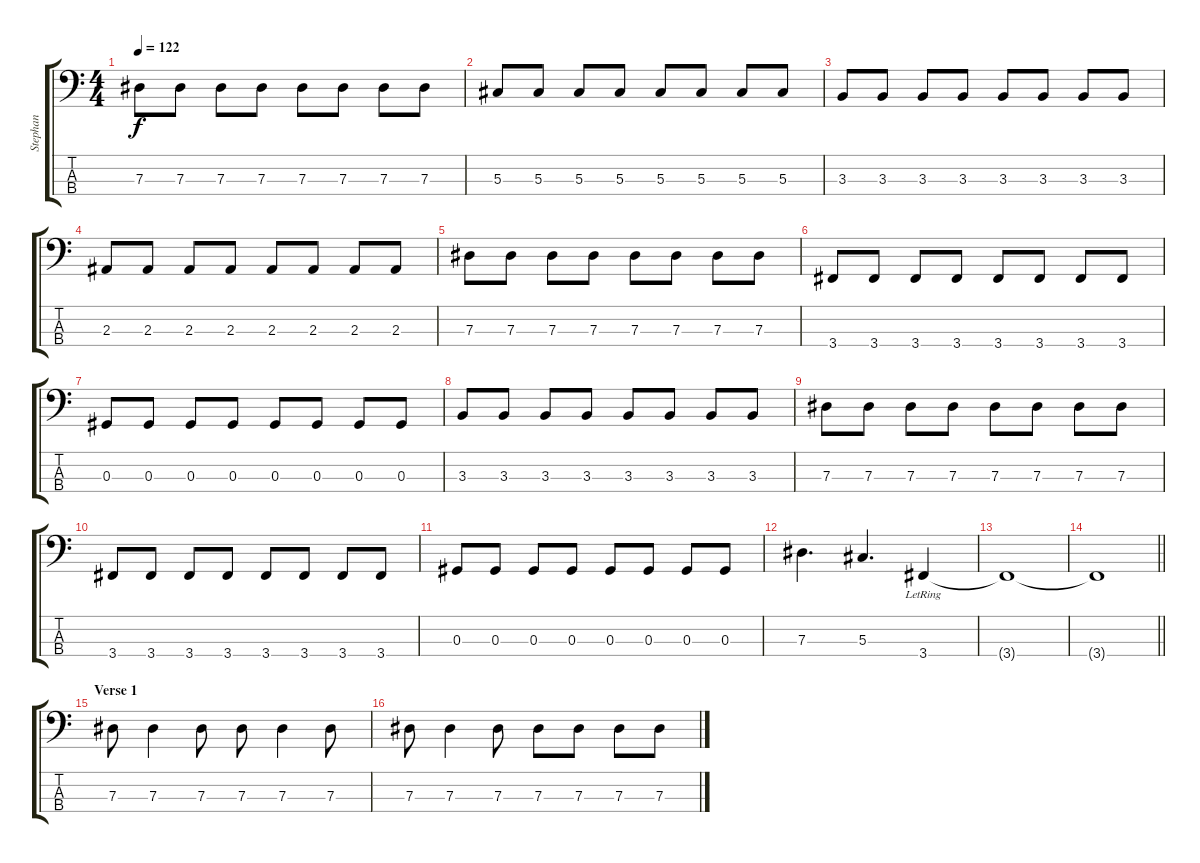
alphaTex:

\track ("Stephan" "Stephan") {instrument electricbasspick}
\staff {score tabs}
\tuning (Gb2 Db2 Ab1 Eb1) {hide}
\ts (4 4)
\tempo 122
\clef f4
\ks c
7.3.8{dy f} 7.3.8 7.3.8 7.3.8 7.3.8 7.3.8 7.3.8 7.3.8 |
5.3.8 5.3.8 5.3.8 5.3.8 5.3.8 5.3.8 5.3.8 5.3.8 |
3.3.8 3.3.8 3.3.8 3.3.8 3.3.8 3.3.8 3.3.8 3.3.8 |
2.3.8 2.3.8 2.3.8 2.3.8 2.3.8 2.3.8 2.3.8 2.3.8 |
7.3.8 7.3.8 7.3.8 7.3.8 7.3.8 7.3.8 7.3.8 7.3.8 |
3.4.8 3.4.8 3.4.8 3.4.8 3.4.8 3.4.8 3.4.8 3.4.8 |
0.3.8 0.3.8 0.3.8 0.3.8 0.3.8 0.3.8 0.3.8 0.3.8 |
3.3.8 3.3.8 3.3.8 3.3.8 3.3.8 3.3.8 3.3.8 3.3.8 |
7.3.8 7.3.8 7.3.8 7.3.8 7.3.8 7.3.8 7.3.8 7.3.8 |
3.4.8 3.4.8 3.4.8 3.4.8 3.4.8 3.4.8 3.4.8 3.4.8 |
0.3.8 0.3.8 0.3.8 0.3.8 0.3.8 0.3.8 0.3.8 0.3.8 |
7.3.4{d} 5.3.4{d} 3.4{lr}.4 |
3.4{t}.1{volume 0} |
\barLineRight lightlight
3.4{t}.1 |
\section ("" "Verse 1")
7.3.8{volume 11} 7.3.4 7.3.8 7.3.8 7.3.4 7.3.8 |
7.3.8 7.3.4 7.3.8 7.3.8 7.3.8 7.3.8 7.3.8
